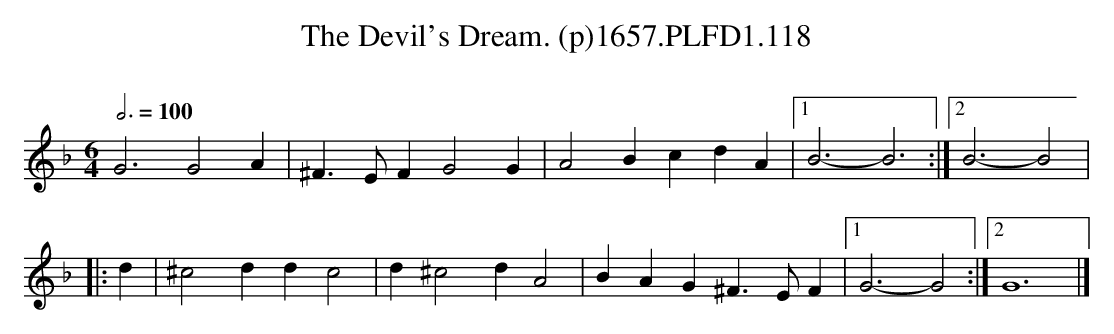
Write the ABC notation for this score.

X:1
T:Devil's Dream. (p)1657.PLFD1.118, The
M:6/4
L:1/4
Q:3/4=100
O:
K:Gdor
G3G2A|^F>EFG2G|A2BcdA|1B3-B3:|2B3-B2|
|:d|^c2ddc2|d^c2dA2|BAG^F>EF|1G3-G2:|2G6|]
